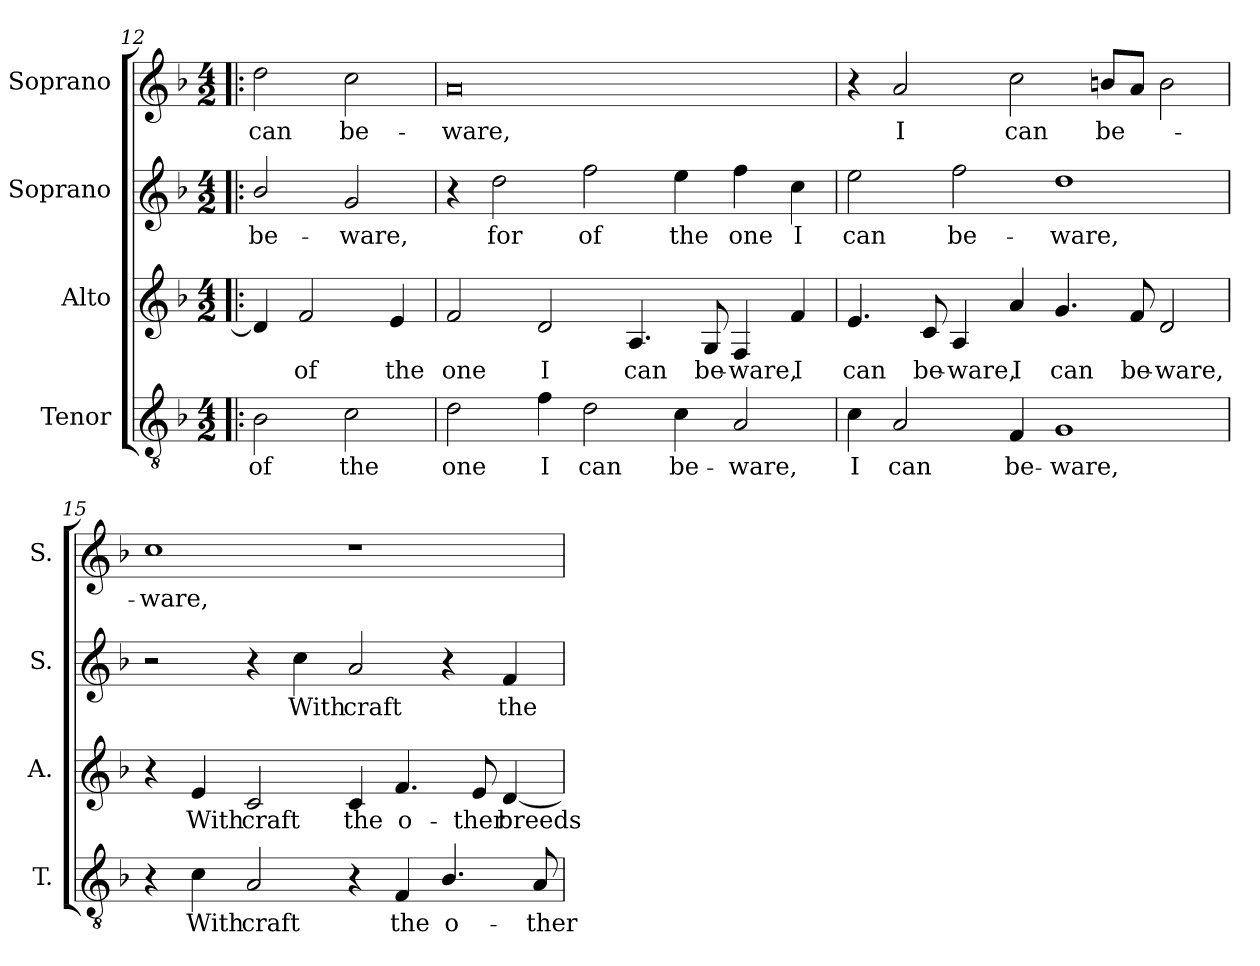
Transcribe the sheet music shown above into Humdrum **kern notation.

**kern	**text	**kern	**text	**kern	**text	**kern	**text
*part4	*part4	*part3	*part3	*part2	*part2	*part1	*part1
*staff4	*staff4	*staff3	*staff3	*staff2	*staff2	*staff1	*staff1
*I"Tenor	*	*I"Alto	*	*I"Soprano	*	*I"Soprano	*
*I'T.	*	*I'A.	*	*I'S.	*	*I'S.	*
!!LO:PB:g=z
*clefGv2	*	*clefG2	*	*clefG2	*	*clefG2	*
*ITrd7c12	*	*	*	*	*	*	*
*k[b-]	*	*k[b-]	*	*k[b-]	*	*k[b-]	*
*F:	*	*F:	*	*F:	*	*F:	*
*M4/2	*	*M4/2	*	*M4/2	*	*M4/2	*
=12!|:	=12!|:	=12!|:	=12!|:	=12!|:	=12!|:	=12!|:	=12!|:
!	!LO:LY:b:color=#000000	!	!	!	!	!	!
!	!	!	!	!	!LO:LY:b:color=#000000	!	!
!	!	!	!	!	!	!	!LO:LY:b:color=#000000
2BB-i\	of	4di/]	.	2b-i/	be-	2ddi\	can
!	!	!	!LO:LY:b:color=#000000	!	!	!	!
.	.	2fi/	of	.	.	.	.
!	!LO:LY:b:color=#000000	!	!	!	!	!	!
!	!	!	!	!	!LO:LY:b:color=#000000	!	!
!	!	!	!	!	!	!	!LO:LY:b:color=#000000
2Ci\	the	.	.	2gi/	-ware,	2cci\	be-
!	!	!	!LO:LY:b:color=#000000	!	!	!	!
.	.	4ei/	the	.	.	.	.
=13	=13	=13	=13	=13	=13	=13	=13
!	!LO:LY:b:color=#000000	!	!	!	!	!	!
!	!	!	!LO:LY:b:color=#000000	!	!	!	!
!	!	!	!	!	!	!	!LO:LY:b:color=#000000
2Di\	one	2fi/	one	4r	.	0ai	-ware,
!	!	!	!	!	!LO:LY:b:color=#000000	!	!
.	.	.	.	2ddi\	for	.	.
!	!LO:LY:b:color=#000000	!	!	!	!	!	!
!	!	!	!LO:LY:b:color=#000000	!	!	!	!
4Fi\	I	2di/	I	.	.	.	.
!	!LO:LY:b:color=#000000	!	!	!	!	!	!
!	!	!	!	!	!LO:LY:b:color=#000000	!	!
2Di\	can	.	.	2ffi\	of	.	.
!	!	!	!LO:LY:b:color=#000000	!	!	!	!
.	.	4.Ai/	can	.	.	.	.
!	!LO:LY:b:color=#000000	!	!	!	!	!	!
!	!	!	!	!	!LO:LY:b:color=#000000	!	!
4Ci\	be-	.	.	4eei\	the	.	.
!	!	!	!LO:LY:b:color=#000000	!	!	!	!
.	.	8Gi/	be-	.	.	.	.
!	!LO:LY:b:color=#000000	!	!	!	!	!	!
!	!	!	!LO:LY:b:color=#000000	!	!	!	!
!	!	!	!	!	!LO:LY:b:color=#000000	!	!
2AAi/	-ware,	4Fi/	-ware,	4ffi\	one	.	.
!	!	!	!LO:LY:b:color=#000000	!	!	!	!
!	!	!	!	!	!LO:LY:b:color=#000000	!	!
.	.	4fi/	I	4cci\	I	.	.
=14	=14	=14	=14	=14	=14	=14	=14
!	!LO:LY:b:color=#000000	!	!	!	!	!	!
!	!	!	!LO:LY:b:color=#000000	!	!	!	!
!	!	!	!	!	!LO:LY:b:color=#000000	!	!
4Ci\	I	4.ei/	can	2eei\	can	4r	.
!	!LO:LY:b:color=#000000	!	!	!	!	!	!
!	!	!	!	!	!	!	!LO:LY:b:color=#000000
2AAi/	can	.	.	.	.	2ai/	I
!	!	!	!LO:LY:b:color=#000000	!	!	!	!
.	.	8ci/	be-	.	.	.	.
!	!	!	!LO:LY:b:color=#000000	!	!	!	!
!	!	!	!	!	!LO:LY:b:color=#000000	!	!
.	.	4Ai/	-ware,	2ffi\	be-	.	.
!	!LO:LY:b:color=#000000	!	!	!	!	!	!
!	!	!	!LO:LY:b:color=#000000	!	!	!	!
!	!	!	!	!	!	!	!LO:LY:b:color=#000000
4FFi/	be-	4ai/	I	.	.	2cci\	can
!	!LO:LY:b:color=#000000	!	!	!	!	!	!
!	!	!	!LO:LY:b:color=#000000	!	!	!	!
!	!	!	!	!	!LO:LY:b:color=#000000	!	!
1GGi	-ware,	4.gi/	can	1ddi	-ware,	.	.
!	!	!	!	!	!	!	!LO:LY:b:color=#000000
.	.	.	.	.	.	8bni/L	be-
!	!	!	!LO:LY:b:color=#000000	!	!	!	!
.	.	8fi/	be-	.	.	8ai/J	.
!	!	!	!LO:LY:b:color=#000000	!	!	!	!
.	.	2di/	-ware,	.	.	2bi\	.
!!LO:LB:g=z
=15	=15	=15	=15	=15	=15	=15	=15
!	!	!	!	!	!	!	!LO:LY:b:color=#000000
4r	.	4r	.	2r	.	1cci	-ware,
!	!LO:LY:b:color=#000000	!	!	!	!	!	!
!	!	!	!LO:LY:b:color=#000000	!	!	!	!
4Ci\	With	4ei/	With	.	.	.	.
!	!LO:LY:b:color=#000000	!	!	!	!	!	!
!	!	!	!LO:LY:b:color=#000000	!	!	!	!
2AAi/	craft	2ci/	craft	4r	.	.	.
!	!	!	!	!	!LO:LY:b:color=#000000	!	!
.	.	.	.	4cci\	With	.	.
!	!	!	!LO:LY:b:color=#000000	!	!	!	!
!	!	!	!	!	!LO:LY:b:color=#000000	!	!
4r	.	4ci/	the	2ai/	craft	1r	.
!	!LO:LY:b:color=#000000	!	!	!	!	!	!
!	!	!	!LO:LY:b:color=#000000	!	!	!	!
4FFi/	the	4.fi/	o-	.	.	.	.
!	!LO:LY:b:color=#000000	!	!	!	!	!	!
4.BB-i/	o-	.	.	4r	.	.	.
!	!	!	!LO:LY:b:color=#000000	!	!	!	!
.	.	8ei/	-ther	.	.	.	.
!	!	!	!LO:LY:b:color=#000000	!	!	!	!
!	!	!	!	!	!LO:LY:b:color=#000000	!	!
.	.	[4di/	breeds	4fi/	the	.	.
!	!LO:LY:b:color=#000000	!	!	!	!	!	!
8AAi/	-ther	.	.	.	.	.	.
=	=	=	=	=	=	=	=
*-	*-	*-	*-	*-	*-	*-	*-
